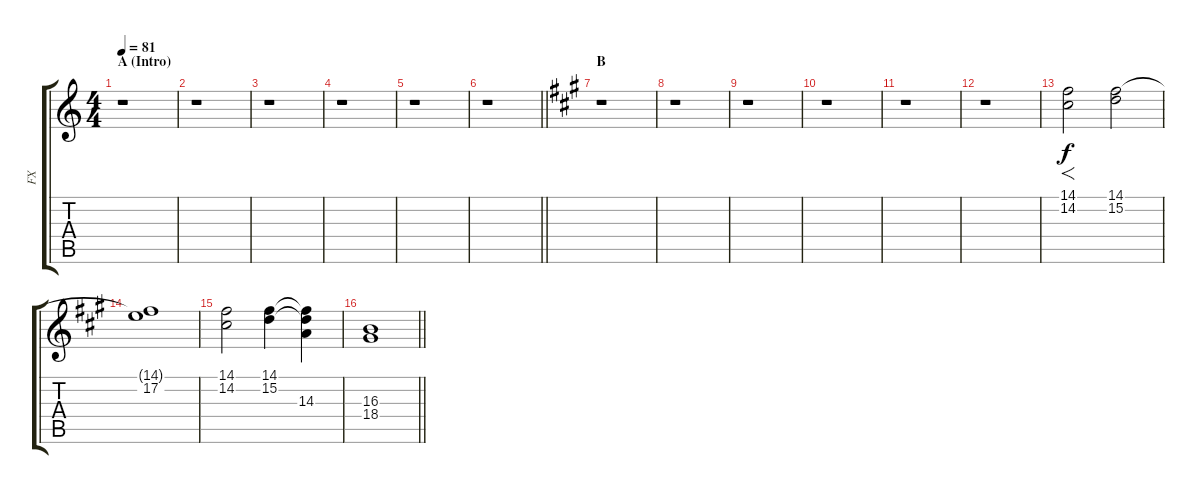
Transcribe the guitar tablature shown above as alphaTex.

\track ("FX" "FX") {instrument choiraahs}
\staff {score tabs}
\tuning (E4 B3 G3 D3 A2 E2) {hide}
\ts (4 4)
\section ("" "A (Intro)")
\tempo 81
\clef g2
\ks c
r.1{dy f instrument choiraahs} |
r.1 |
r.1 |
r.1 |
r.1 |
\barLineRight lightlight
r.1 |
\section ("" "B")
\ks f#minor
r.1 |
r.1 |
r.1 |
r.1 |
r.1 |
r.1 |
(14.1 14.2).2{f} (14.1 15.2).2 |
(14.1{t} 17.2).1 |
(14.1 14.2).2 (14.1 15.2).4 (14.1{t} 15.2{t} 14.3).4 |
\barLineRight lightlight
(16.3 18.4).1
